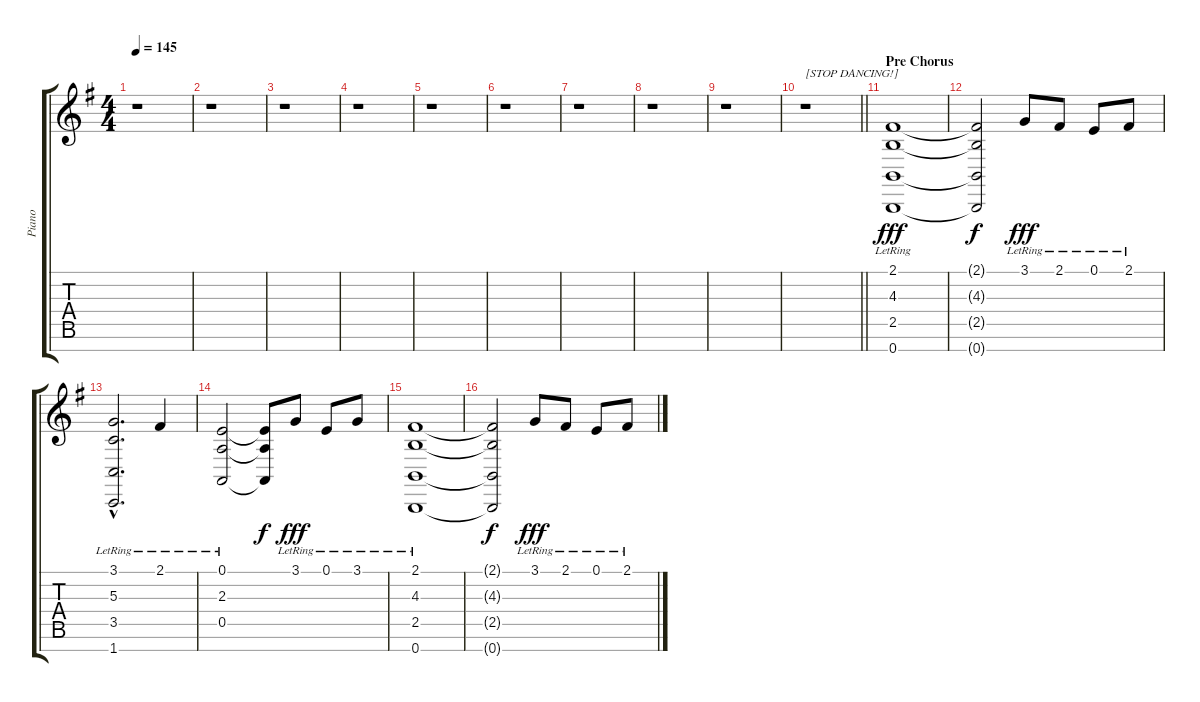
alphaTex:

\track ("Piano" "Piano") {instrument acousticgrandpiano}
\staff {score tabs}
\tuning (E4 B3 G3 D3 A2 E2 B1) {hide}
\ts (4 4)
\tempo 145
\clef g2
\ks eminor
r.1{dy fff} |
r.1 |
r.1 |
r.1 |
r.1 |
r.1 |
r.1 |
r.1 |
r.1 |
\barLineRight lightlight
r.1{txt "[STOP DANCING!]"} |
\section ("" "Pre Chorus")
(2.1{lr} 4.3{lr} 2.5{lr} 0.7{lr}).1 |
(2.1{t} 4.3{t} 2.5{t} 0.7{t}).2{dy f} 3.1{lr}.8{dy fff} 2.1{lr}.8 0.1{lr}.8 2.1{lr}.8 |
(3.1{hac lr} 5.3{hac lr} 3.5{hac lr} 1.7{hac lr}).2{d} 2.1{lr}.4 |
(0.1{lr} 2.3{lr} 0.5{lr}).2 (0.1{t} 2.3{t} 0.5{t}).8{dy f} 3.1{lr}.8{dy fff} 0.1{lr}.8 3.1{lr}.8 |
(2.1{lr} 4.3{lr} 2.5{lr} 0.7{lr}).1 |
(2.1{t} 4.3{t} 2.5{t} 0.7{t}).2{dy f} 3.1{lr}.8{dy fff} 2.1{lr}.8 0.1{lr}.8 2.1{lr}.8
